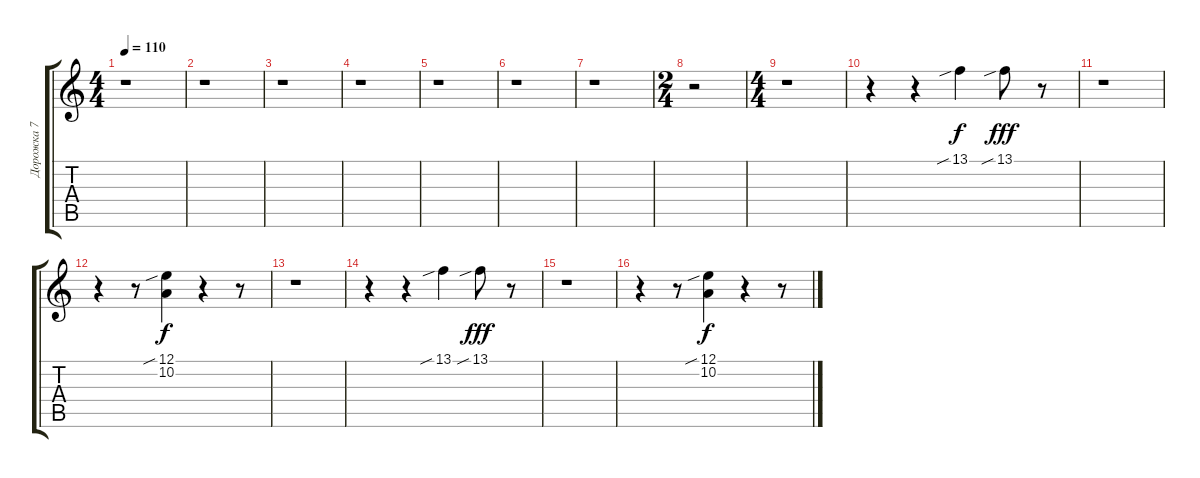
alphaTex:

\track ("Дорожка 7" "Дорожка 7") {instrument altosax}
\staff {score tabs}
\tuning (E4 B3 G3 D3 A2 E2) {hide}
\ts (4 4)
\tempo 110
\clef g2
\ks c
r.1{dy f} |
r.1 |
r.1 |
r.1 |
r.1 |
r.1 |
r.1 |
\ts (2 4)
r.2 |
\ts (4 4)
r.1 |
r.4 r.4 13.1{sib}.4 13.1{sib}.8{dy fff} r.8 |
r.1 |
r.4 r.8 (12.1{sib} 10.2).4{dy f} r.4 r.8 |
r.1 |
r.4 r.4 13.1{sib}.4 13.1{sib}.8{dy fff} r.8 |
r.1 |
r.4 r.8 (12.1{sib} 10.2).4{dy f} r.4 r.8
